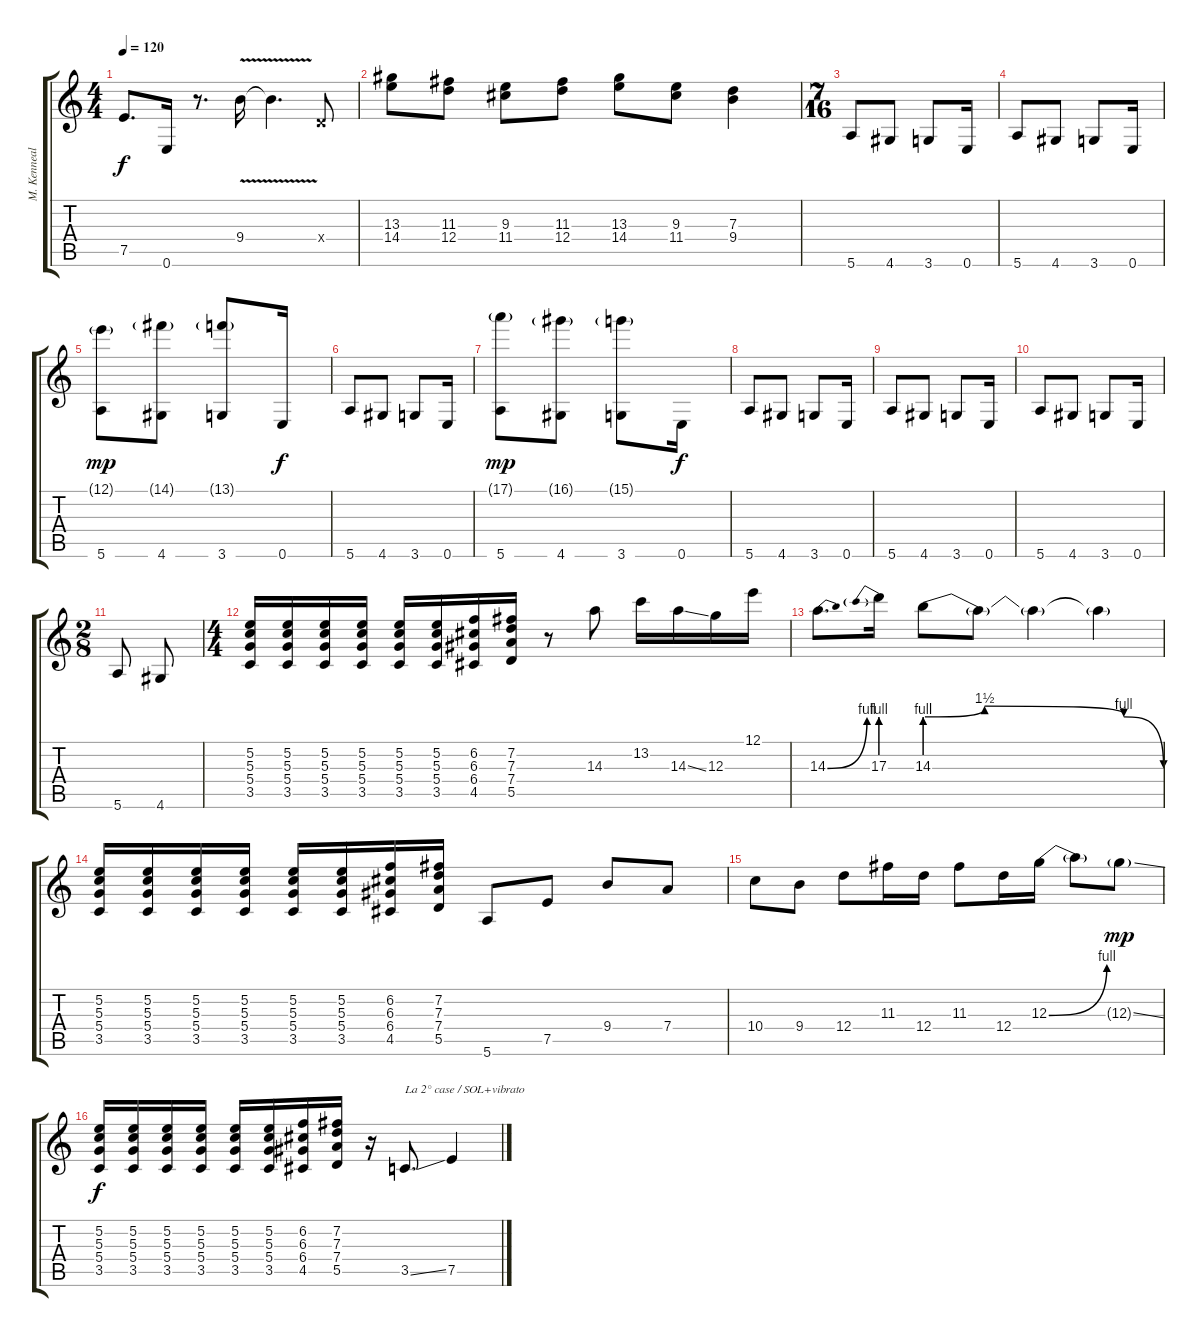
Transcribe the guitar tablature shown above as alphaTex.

\track ("M. Kennealy" "M. Kenneal") {instrument distortionguitar}
\staff {score tabs}
\tuning (E4 B3 G3 D3 A2 E2) {hide}
\ts (4 4)
\tempo 120
\clef g2
\ks c
7.5.8{d dy f} 0.6.16 r.8{d} 9.4{v}.16 9.4{t}.4{d} 0.4{x}.8 |
(13.3 14.4).8 (11.3 12.4).8 (9.3 11.4).8 (11.3 12.4).8 (13.3 14.4).8 (9.3 11.4).8 (7.3 9.4).4 |
\ts (7 16)
5.6.8 4.6.8 3.6.8 0.6.16 |
5.6.8 4.6.8 3.6.8 0.6.16 |
(12.1{g} 5.6).8{dy mp} (14.1{g} 4.6).8 (13.1{g} 3.6).8 0.6.16{dy f} |
5.6.8 4.6.8 3.6.8 0.6.16 |
(17.1{g} 5.6).8{dy mp} (16.1{g} 4.6).8 (15.1{g} 3.6).8 0.6.16{dy f} |
5.6.8 4.6.8 3.6.8 0.6.16 |
5.6.8 4.6.8 3.6.8 0.6.16 |
5.6.8 4.6.8 3.6.8 0.6.16 |
\ts (2 8)
5.6.8 4.6.8 |
\ts (4 4)
(5.2 5.3 5.4 3.5).16 (5.2 5.3 5.4 3.5).16 (5.2 5.3 5.4 3.5).16 (5.2 5.3 5.4 3.5).16 (5.2 5.3 5.4 3.5).16 (5.2 5.3 5.4 3.5).16 (6.2 6.3 6.4 4.5).16 (7.2 7.3 7.4 5.5).16 r.8 14.3.8 13.2.16 14.3{ss}.16 12.3.16 12.1.16 |
14.3{be (bend 0 0 60 4)}.8{d} 17.3{be (prebend 0 4 60 4)}.16 14.3{be (custom 0 4 15 6 50 4 60 0)}.8 14.3{t}.8 14.3{t}.4 14.3{t}.4 |
(5.2 5.3 5.4 3.5).16 (5.2 5.3 5.4 3.5).16 (5.2 5.3 5.4 3.5).16 (5.2 5.3 5.4 3.5).16 (5.2 5.3 5.4 3.5).16 (5.2 5.3 5.4 3.5).16 (6.2 6.3 6.4 4.5).16 (7.2 7.3 7.4 5.5).16 5.6.8 7.5.8 9.4.8 7.4.8 |
10.4.8 9.4.8 12.4.8 11.3.16 12.4.16 11.3.8 12.4.16 12.3{be (bend 0 0 60 4)}.16 12.3{t}.8 12.3{ss g}.8{dy mp} |
(5.2 5.3 5.4 3.5).16{dy f} (5.2 5.3 5.4 3.5).16 (5.2 5.3 5.4 3.5).16 (5.2 5.3 5.4 3.5).16 (5.2 5.3 5.4 3.5).16 (5.2 5.3 5.4 3.5).16 (6.2 6.3 6.4 4.5).16 (7.2 7.3 7.4 5.5).16 r.16 3.5{ss}.8{d txt "La 2° case / SOL+vibrato"} 7.5{ss}.4
